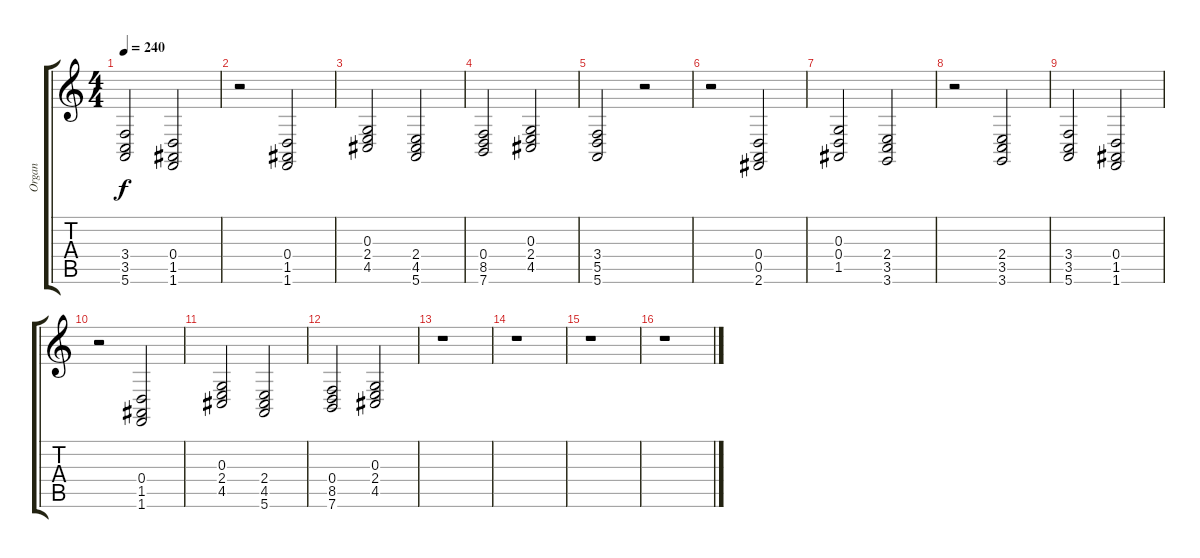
\track ("Organ" "Organ") {instrument drawbarorgan}
\staff {score tabs}
\tuning (E4 B3 G3 D3 A2 E2) {hide}
\ts (4 4)
\tempo 240
\clef g2
\ks c
(3.4 3.5 5.6).2{dy f} (0.4 1.5 1.6).2 |
r.2 (0.4 1.5 1.6).2 |
(0.3 2.4 4.5).2 (2.4 4.5 5.6).2 |
(0.4 8.5 7.6).2 (0.3 2.4 4.5).2 |
(3.4 5.5 5.6).2 r.2 |
r.2 (0.4 0.5 2.6).2 |
(0.3 0.4 1.5).2 (2.4 3.5 3.6).2 |
r.2 (2.4 3.5 3.6).2 |
(3.4 3.5 5.6).2 (0.4 1.5 1.6).2 |
r.2 (0.4 1.5 1.6).2 |
(0.3 2.4 4.5).2 (2.4 4.5 5.6).2 |
(0.4 8.5 7.6).2 (0.3 2.4 4.5).2 |
r.1 |
r.1 |
r.1 |
r.1
